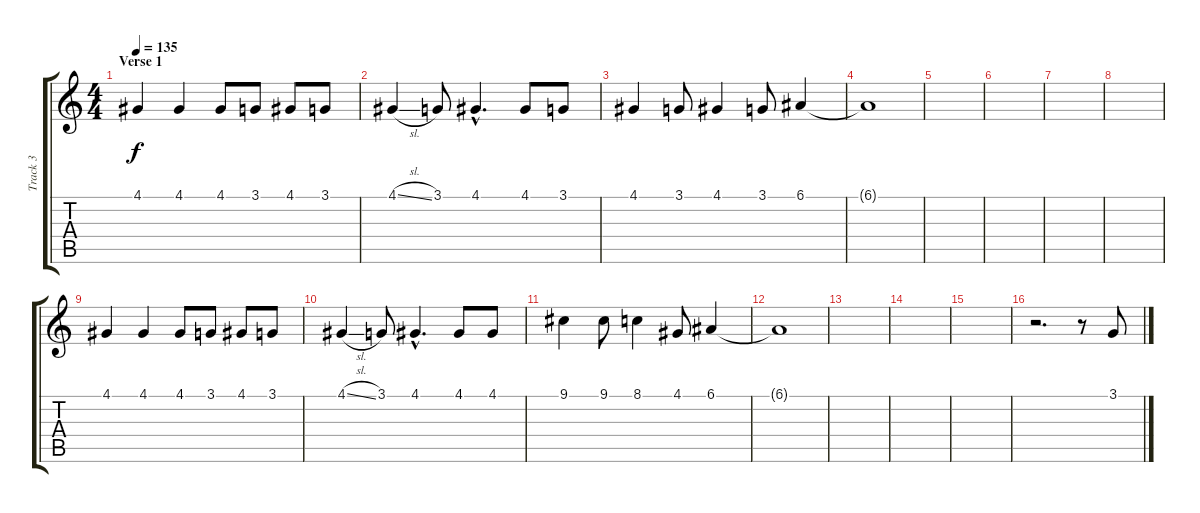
\track ("Track 3" "Track 3") {instrument synthvoice}
\staff {score tabs}
\tuning (E4 B3 G3 D3 A2 E2) {hide}
\ts (4 4)
\section ("" "Verse 1")
\tempo 135
\clef g2
\ks c
4.1.4{dy f} 4.1.4 4.1.8 3.1.8 4.1.8 3.1.8 |
4.1{sl}.4 3.1.8 4.1{hac}.4{d} 4.1.8 3.1.8 |
4.1.4 3.1.8 4.1.4 3.1.8 6.1.4 |
6.1{t}.1 |
|
|
|
|
4.1.4 4.1.4 4.1.8 3.1.8 4.1.8 3.1.8 |
4.1{sl}.4 3.1.8 4.1{hac}.4{d} 4.1.8 4.1.8 |
9.1.4 9.1.8 8.1.4 4.1.8 6.1.4 |
6.1{t}.1 |
|
|
|
r.2{d} r.8 3.1.8
